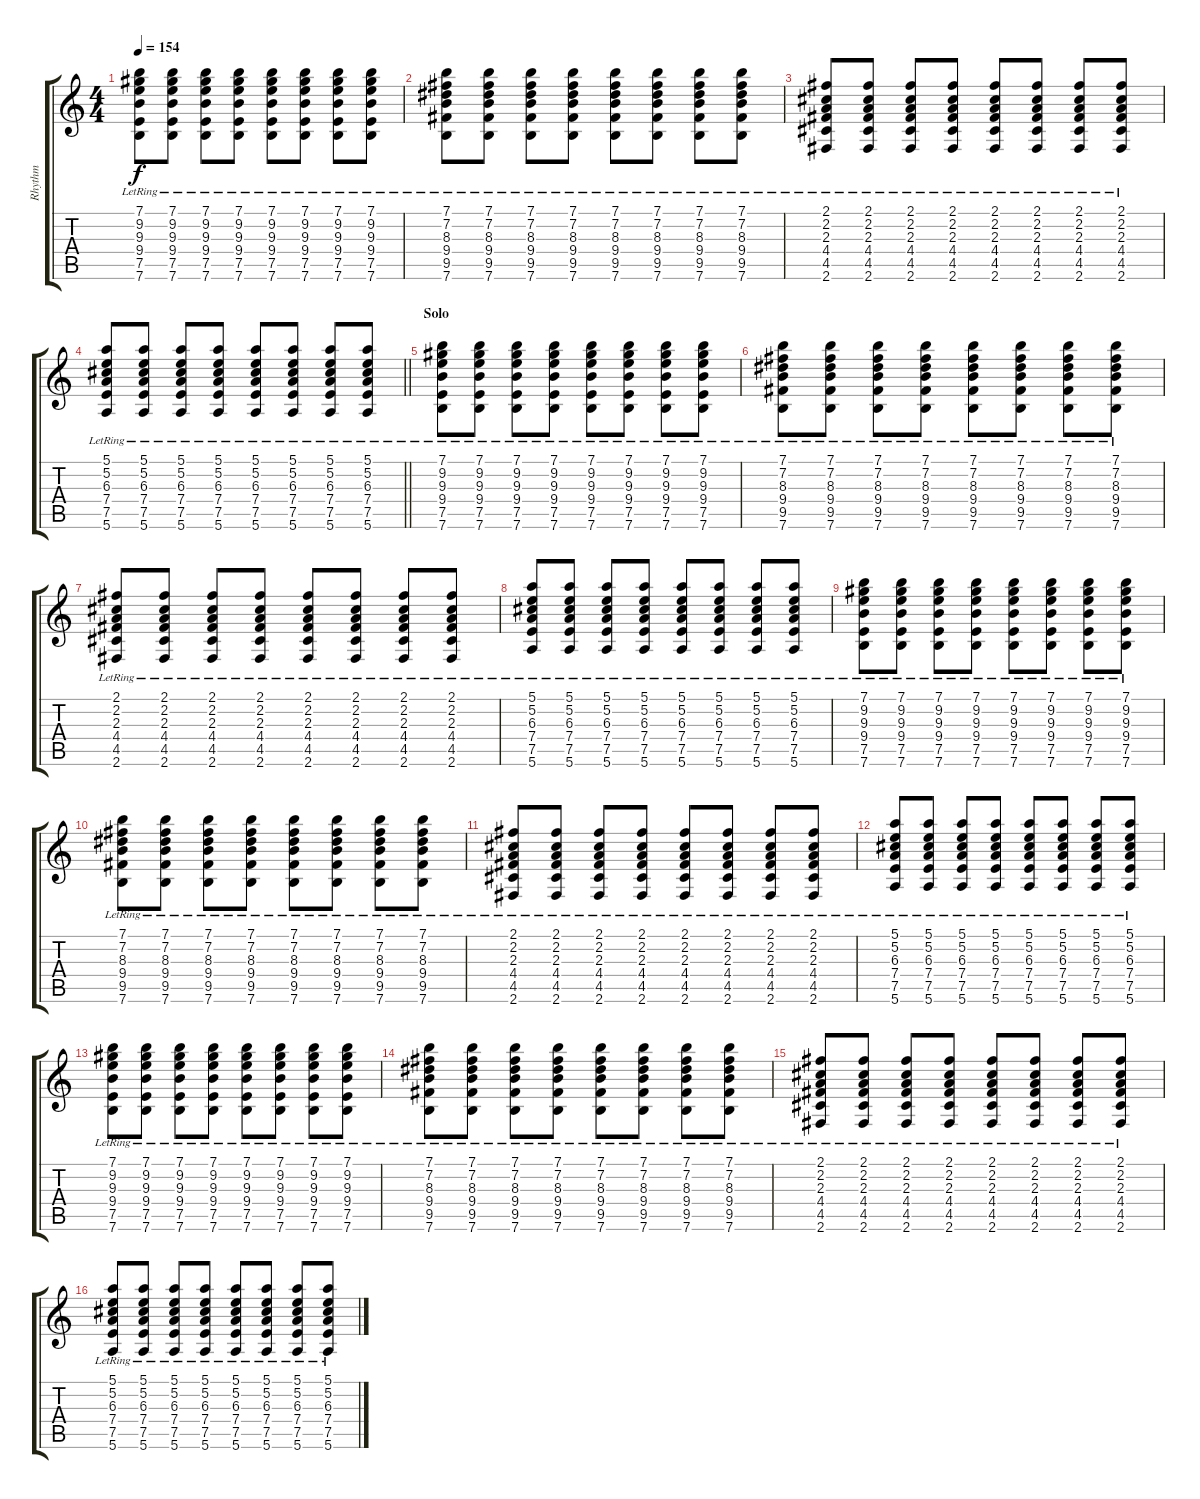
\track ("Rhythm" "Rhythm") {instrument electricguitarclean}
\staff {score tabs}
\tuning (E4 B3 G3 D3 A2 E2) {hide}
\ts (4 4)
\tempo 154
\clef g2
\ks c
(7.1{lr} 9.2{lr} 9.3{lr} 9.4{lr} 7.5{lr} 7.6{lr}).8{dy f} (7.1{lr} 9.2{lr} 9.3{lr} 9.4{lr} 7.5{lr} 7.6{lr}).8 (7.1{lr} 9.2{lr} 9.3{lr} 9.4{lr} 7.5{lr} 7.6{lr}).8 (7.1{lr} 9.2{lr} 9.3{lr} 9.4{lr} 7.5{lr} 7.6{lr}).8 (7.1{lr} 9.2{lr} 9.3{lr} 9.4{lr} 7.5{lr} 7.6{lr}).8 (7.1{lr} 9.2{lr} 9.3{lr} 9.4{lr} 7.5{lr} 7.6{lr}).8 (7.1{lr} 9.2{lr} 9.3{lr} 9.4{lr} 7.5{lr} 7.6{lr}).8 (7.1{lr} 9.2{lr} 9.3{lr} 9.4{lr} 7.5{lr} 7.6{lr}).8 |
(7.1{lr} 7.2{lr} 8.3{lr} 9.4{lr} 9.5{lr} 7.6{lr}).8 (7.1{lr} 7.2{lr} 8.3{lr} 9.4{lr} 9.5{lr} 7.6{lr}).8 (7.1{lr} 7.2{lr} 8.3{lr} 9.4{lr} 9.5{lr} 7.6{lr}).8 (7.1{lr} 7.2{lr} 8.3{lr} 9.4{lr} 9.5{lr} 7.6{lr}).8 (7.1{lr} 7.2{lr} 8.3{lr} 9.4{lr} 9.5{lr} 7.6{lr}).8 (7.1{lr} 7.2{lr} 8.3{lr} 9.4{lr} 9.5{lr} 7.6{lr}).8 (7.1{lr} 7.2{lr} 8.3{lr} 9.4{lr} 9.5{lr} 7.6{lr}).8 (7.1{lr} 7.2{lr} 8.3{lr} 9.4{lr} 9.5{lr} 7.6{lr}).8 |
(2.1{lr} 2.2 2.3 4.4 4.5 2.6).8 (2.1{lr} 2.2 2.3 4.4 4.5 2.6).8 (2.1{lr} 2.2 2.3 4.4 4.5 2.6).8 (2.1{lr} 2.2 2.3 4.4 4.5 2.6).8 (2.1{lr} 2.2 2.3 4.4 4.5 2.6).8 (2.1{lr} 2.2 2.3 4.4 4.5 2.6).8 (2.1{lr} 2.2 2.3 4.4 4.5 2.6).8 (2.1{lr} 2.2 2.3 4.4 4.5 2.6).8 |
\barLineRight lightlight
(5.1{lr} 5.2{lr} 6.3{lr} 7.4{lr} 7.5{lr} 5.6{lr}).8 (5.1{lr} 5.2{lr} 6.3{lr} 7.4{lr} 7.5{lr} 5.6{lr}).8 (5.1{lr} 5.2{lr} 6.3{lr} 7.4{lr} 7.5{lr} 5.6{lr}).8 (5.1{lr} 5.2{lr} 6.3{lr} 7.4{lr} 7.5{lr} 5.6{lr}).8 (5.1{lr} 5.2{lr} 6.3{lr} 7.4{lr} 7.5{lr} 5.6{lr}).8 (5.1{lr} 5.2{lr} 6.3{lr} 7.4{lr} 7.5{lr} 5.6{lr}).8 (5.1{lr} 5.2{lr} 6.3{lr} 7.4{lr} 7.5{lr} 5.6{lr}).8 (5.1{lr} 5.2{lr} 6.3{lr} 7.4{lr} 7.5{lr} 5.6{lr}).8 |
\section ("" "Solo")
(7.1{lr} 9.2{lr} 9.3{lr} 9.4{lr} 7.5{lr} 7.6{lr}).8 (7.1{lr} 9.2{lr} 9.3{lr} 9.4{lr} 7.5{lr} 7.6{lr}).8 (7.1{lr} 9.2{lr} 9.3{lr} 9.4{lr} 7.5{lr} 7.6{lr}).8 (7.1{lr} 9.2{lr} 9.3{lr} 9.4{lr} 7.5{lr} 7.6{lr}).8 (7.1{lr} 9.2{lr} 9.3{lr} 9.4{lr} 7.5{lr} 7.6{lr}).8 (7.1{lr} 9.2{lr} 9.3{lr} 9.4{lr} 7.5{lr} 7.6{lr}).8 (7.1{lr} 9.2{lr} 9.3{lr} 9.4{lr} 7.5{lr} 7.6{lr}).8 (7.1{lr} 9.2{lr} 9.3{lr} 9.4{lr} 7.5{lr} 7.6{lr}).8 |
(7.1{lr} 7.2{lr} 8.3{lr} 9.4{lr} 9.5{lr} 7.6{lr}).8 (7.1{lr} 7.2{lr} 8.3{lr} 9.4{lr} 9.5{lr} 7.6{lr}).8 (7.1{lr} 7.2{lr} 8.3{lr} 9.4{lr} 9.5{lr} 7.6{lr}).8 (7.1{lr} 7.2{lr} 8.3{lr} 9.4{lr} 9.5{lr} 7.6{lr}).8 (7.1{lr} 7.2{lr} 8.3{lr} 9.4{lr} 9.5{lr} 7.6{lr}).8 (7.1{lr} 7.2{lr} 8.3{lr} 9.4{lr} 9.5{lr} 7.6{lr}).8 (7.1{lr} 7.2{lr} 8.3{lr} 9.4{lr} 9.5{lr} 7.6{lr}).8 (7.1{lr} 7.2{lr} 8.3{lr} 9.4{lr} 9.5{lr} 7.6{lr}).8 |
(2.1{lr} 2.2 2.3 4.4 4.5 2.6).8 (2.1{lr} 2.2 2.3 4.4 4.5 2.6).8 (2.1{lr} 2.2 2.3 4.4 4.5 2.6).8 (2.1{lr} 2.2 2.3 4.4 4.5 2.6).8 (2.1{lr} 2.2 2.3 4.4 4.5 2.6).8 (2.1{lr} 2.2 2.3 4.4 4.5 2.6).8 (2.1{lr} 2.2 2.3 4.4 4.5 2.6).8 (2.1{lr} 2.2 2.3 4.4 4.5 2.6).8 |
(5.1{lr} 5.2{lr} 6.3{lr} 7.4{lr} 7.5{lr} 5.6{lr}).8 (5.1{lr} 5.2{lr} 6.3{lr} 7.4{lr} 7.5{lr} 5.6{lr}).8 (5.1{lr} 5.2{lr} 6.3{lr} 7.4{lr} 7.5{lr} 5.6{lr}).8 (5.1{lr} 5.2{lr} 6.3{lr} 7.4{lr} 7.5{lr} 5.6{lr}).8 (5.1{lr} 5.2{lr} 6.3{lr} 7.4{lr} 7.5{lr} 5.6{lr}).8 (5.1{lr} 5.2{lr} 6.3{lr} 7.4{lr} 7.5{lr} 5.6{lr}).8 (5.1{lr} 5.2{lr} 6.3{lr} 7.4{lr} 7.5{lr} 5.6{lr}).8 (5.1{lr} 5.2{lr} 6.3{lr} 7.4{lr} 7.5{lr} 5.6{lr}).8 |
(7.1{lr} 9.2{lr} 9.3{lr} 9.4{lr} 7.5{lr} 7.6{lr}).8 (7.1{lr} 9.2{lr} 9.3{lr} 9.4{lr} 7.5{lr} 7.6{lr}).8 (7.1{lr} 9.2{lr} 9.3{lr} 9.4{lr} 7.5{lr} 7.6{lr}).8 (7.1{lr} 9.2{lr} 9.3{lr} 9.4{lr} 7.5{lr} 7.6{lr}).8 (7.1{lr} 9.2{lr} 9.3{lr} 9.4{lr} 7.5{lr} 7.6{lr}).8 (7.1{lr} 9.2{lr} 9.3{lr} 9.4{lr} 7.5{lr} 7.6{lr}).8 (7.1{lr} 9.2{lr} 9.3{lr} 9.4{lr} 7.5{lr} 7.6{lr}).8 (7.1{lr} 9.2{lr} 9.3{lr} 9.4{lr} 7.5{lr} 7.6{lr}).8 |
(7.1{lr} 7.2{lr} 8.3{lr} 9.4{lr} 9.5{lr} 7.6{lr}).8 (7.1{lr} 7.2{lr} 8.3{lr} 9.4{lr} 9.5{lr} 7.6{lr}).8 (7.1{lr} 7.2{lr} 8.3{lr} 9.4{lr} 9.5{lr} 7.6{lr}).8 (7.1{lr} 7.2{lr} 8.3{lr} 9.4{lr} 9.5{lr} 7.6{lr}).8 (7.1{lr} 7.2{lr} 8.3{lr} 9.4{lr} 9.5{lr} 7.6{lr}).8 (7.1{lr} 7.2{lr} 8.3{lr} 9.4{lr} 9.5{lr} 7.6{lr}).8 (7.1{lr} 7.2{lr} 8.3{lr} 9.4{lr} 9.5{lr} 7.6{lr}).8 (7.1{lr} 7.2{lr} 8.3{lr} 9.4{lr} 9.5{lr} 7.6{lr}).8 |
(2.1{lr} 2.2 2.3 4.4 4.5 2.6).8 (2.1{lr} 2.2 2.3 4.4 4.5 2.6).8 (2.1{lr} 2.2 2.3 4.4 4.5 2.6).8 (2.1{lr} 2.2 2.3 4.4 4.5 2.6).8 (2.1{lr} 2.2 2.3 4.4 4.5 2.6).8 (2.1{lr} 2.2 2.3 4.4 4.5 2.6).8 (2.1{lr} 2.2 2.3 4.4 4.5 2.6).8 (2.1{lr} 2.2 2.3 4.4 4.5 2.6).8 |
(5.1{lr} 5.2{lr} 6.3{lr} 7.4{lr} 7.5{lr} 5.6{lr}).8 (5.1{lr} 5.2{lr} 6.3{lr} 7.4{lr} 7.5{lr} 5.6{lr}).8 (5.1{lr} 5.2{lr} 6.3{lr} 7.4{lr} 7.5{lr} 5.6{lr}).8 (5.1{lr} 5.2{lr} 6.3{lr} 7.4{lr} 7.5{lr} 5.6{lr}).8 (5.1{lr} 5.2{lr} 6.3{lr} 7.4{lr} 7.5{lr} 5.6{lr}).8 (5.1{lr} 5.2{lr} 6.3{lr} 7.4{lr} 7.5{lr} 5.6{lr}).8 (5.1{lr} 5.2{lr} 6.3{lr} 7.4{lr} 7.5{lr} 5.6{lr}).8 (5.1{lr} 5.2{lr} 6.3{lr} 7.4{lr} 7.5{lr} 5.6{lr}).8 |
(7.1{lr} 9.2{lr} 9.3{lr} 9.4{lr} 7.5{lr} 7.6{lr}).8 (7.1{lr} 9.2{lr} 9.3{lr} 9.4{lr} 7.5{lr} 7.6{lr}).8 (7.1{lr} 9.2{lr} 9.3{lr} 9.4{lr} 7.5{lr} 7.6{lr}).8 (7.1{lr} 9.2{lr} 9.3{lr} 9.4{lr} 7.5{lr} 7.6{lr}).8 (7.1{lr} 9.2{lr} 9.3{lr} 9.4{lr} 7.5{lr} 7.6{lr}).8 (7.1{lr} 9.2{lr} 9.3{lr} 9.4{lr} 7.5{lr} 7.6{lr}).8 (7.1{lr} 9.2{lr} 9.3{lr} 9.4{lr} 7.5{lr} 7.6{lr}).8 (7.1{lr} 9.2{lr} 9.3{lr} 9.4{lr} 7.5{lr} 7.6{lr}).8 |
(7.1{lr} 7.2{lr} 8.3{lr} 9.4{lr} 9.5{lr} 7.6{lr}).8 (7.1{lr} 7.2{lr} 8.3{lr} 9.4{lr} 9.5{lr} 7.6{lr}).8 (7.1{lr} 7.2{lr} 8.3{lr} 9.4{lr} 9.5{lr} 7.6{lr}).8 (7.1{lr} 7.2{lr} 8.3{lr} 9.4{lr} 9.5{lr} 7.6{lr}).8 (7.1{lr} 7.2{lr} 8.3{lr} 9.4{lr} 9.5{lr} 7.6{lr}).8 (7.1{lr} 7.2{lr} 8.3{lr} 9.4{lr} 9.5{lr} 7.6{lr}).8 (7.1{lr} 7.2{lr} 8.3{lr} 9.4{lr} 9.5{lr} 7.6{lr}).8 (7.1{lr} 7.2{lr} 8.3{lr} 9.4{lr} 9.5{lr} 7.6{lr}).8 |
(2.1{lr} 2.2 2.3 4.4 4.5 2.6).8 (2.1{lr} 2.2 2.3 4.4 4.5 2.6).8 (2.1{lr} 2.2 2.3 4.4 4.5 2.6).8 (2.1{lr} 2.2 2.3 4.4 4.5 2.6).8 (2.1{lr} 2.2 2.3 4.4 4.5 2.6).8 (2.1{lr} 2.2 2.3 4.4 4.5 2.6).8 (2.1{lr} 2.2 2.3 4.4 4.5 2.6).8 (2.1{lr} 2.2 2.3 4.4 4.5 2.6).8 |
(5.1{lr} 5.2{lr} 6.3{lr} 7.4{lr} 7.5{lr} 5.6{lr}).8 (5.1{lr} 5.2{lr} 6.3{lr} 7.4{lr} 7.5{lr} 5.6{lr}).8 (5.1{lr} 5.2{lr} 6.3{lr} 7.4{lr} 7.5{lr} 5.6{lr}).8 (5.1{lr} 5.2{lr} 6.3{lr} 7.4{lr} 7.5{lr} 5.6{lr}).8 (5.1{lr} 5.2{lr} 6.3{lr} 7.4{lr} 7.5{lr} 5.6{lr}).8 (5.1{lr} 5.2{lr} 6.3{lr} 7.4{lr} 7.5{lr} 5.6{lr}).8 (5.1{lr} 5.2{lr} 6.3{lr} 7.4{lr} 7.5{lr} 5.6{lr}).8 (5.1{lr} 5.2{lr} 6.3{lr} 7.4{lr} 7.5{lr} 5.6{lr}).8
